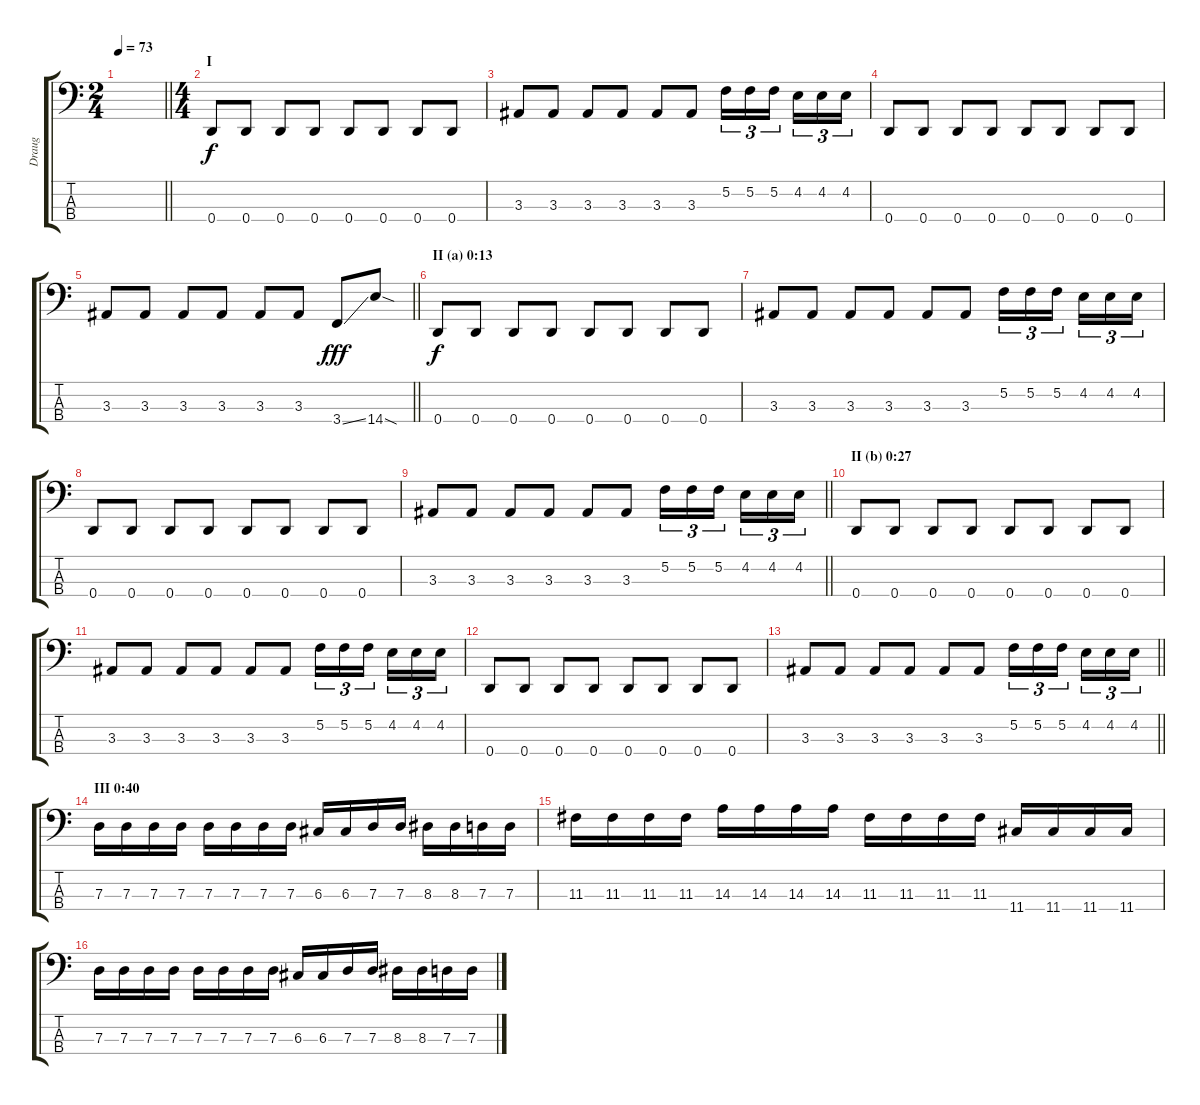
\track ("Draug" "Draug") {instrument synthbass2}
\staff {score tabs}
\tuning (F2 C2 G1 D1) {hide}
\ts (2 4)
\tempo 73
\clef f4
\barLineRight lightlight
\ks c
|
\ts (4 4)
\section ("" "I")
0.4.8 0.4.8 0.4.8 0.4.8 0.4.8 0.4.8 0.4.8 0.4.8 |
3.3.8 3.3.8 3.3.8 3.3.8 3.3.8 3.3.8 5.2.16{tu (3 2)} 5.2.16{tu (3 2)} 5.2.16{tu (3 2) beam splitsecondary} 4.2.16{tu (3 2)} 4.2.16{tu (3 2)} 4.2.16{tu (3 2)} |
0.4.8 0.4.8 0.4.8 0.4.8 0.4.8 0.4.8 0.4.8 0.4.8 |
\barLineRight lightlight
3.3.8 3.3.8 3.3.8 3.3.8 3.3.8 3.3.8 3.4{ss}.8{dy fff} 14.4{sod}.8 |
\section ("" "II (a) 0:13")
0.4.8{dy f} 0.4.8 0.4.8 0.4.8 0.4.8 0.4.8 0.4.8 0.4.8 |
3.3.8 3.3.8 3.3.8 3.3.8 3.3.8 3.3.8 5.2.16{tu (3 2)} 5.2.16{tu (3 2)} 5.2.16{tu (3 2) beam splitsecondary} 4.2.16{tu (3 2)} 4.2.16{tu (3 2)} 4.2.16{tu (3 2)} |
0.4.8 0.4.8 0.4.8 0.4.8 0.4.8 0.4.8 0.4.8 0.4.8 |
\barLineRight lightlight
3.3.8 3.3.8 3.3.8 3.3.8 3.3.8 3.3.8 5.2.16{tu (3 2)} 5.2.16{tu (3 2)} 5.2.16{tu (3 2) beam splitsecondary} 4.2.16{tu (3 2)} 4.2.16{tu (3 2)} 4.2.16{tu (3 2)} |
\section ("" "II (b) 0:27")
0.4.8 0.4.8 0.4.8 0.4.8 0.4.8 0.4.8 0.4.8 0.4.8 |
3.3.8 3.3.8 3.3.8 3.3.8 3.3.8 3.3.8 5.2.16{tu (3 2)} 5.2.16{tu (3 2)} 5.2.16{tu (3 2) beam splitsecondary} 4.2.16{tu (3 2)} 4.2.16{tu (3 2)} 4.2.16{tu (3 2)} |
0.4.8 0.4.8 0.4.8 0.4.8 0.4.8 0.4.8 0.4.8 0.4.8 |
\barLineRight lightlight
3.3.8 3.3.8 3.3.8 3.3.8 3.3.8 3.3.8 5.2.16{tu (3 2)} 5.2.16{tu (3 2)} 5.2.16{tu (3 2) beam splitsecondary} 4.2.16{tu (3 2)} 4.2.16{tu (3 2)} 4.2.16{tu (3 2)} |
\section ("" "III 0:40")
7.3.16 7.3.16 7.3.16 7.3.16 7.3.16 7.3.16 7.3.16 7.3.16 6.3.16 6.3.16 7.3.16 7.3.16 8.3.16 8.3.16 7.3.16 7.3.16 |
11.3.16 11.3.16 11.3.16 11.3.16 14.3.16 14.3.16 14.3.16 14.3.16 11.3.16 11.3.16 11.3.16 11.3.16 11.4.16 11.4.16 11.4.16 11.4.16 |
7.3.16 7.3.16 7.3.16 7.3.16 7.3.16 7.3.16 7.3.16 7.3.16 6.3.16 6.3.16 7.3.16 7.3.16 8.3.16 8.3.16 7.3.16 7.3.16
